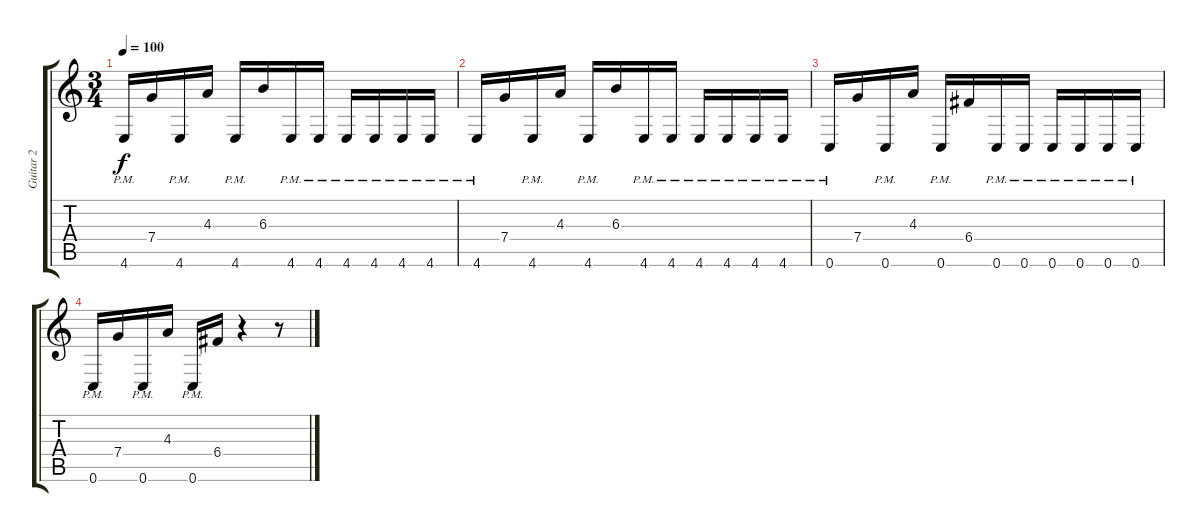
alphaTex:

\track ("Guitar 2" "Guitar 2") {instrument distortionguitar}
\staff {score tabs}
\tuning (D4 A3 F3 C3 G2 C2) {hide}
\ts (3 4)
\tempo 100
\clef g2
\ks c
4.6{pm}.16{dy f} 7.4.16 4.6{pm}.16 4.3.16 4.6{pm}.16 6.3.16 4.6{pm}.16 4.6{pm}.16 4.6{pm}.16 4.6{pm}.16 4.6{pm}.16 4.6{pm}.16 |
4.6{pm}.16 7.4.16 4.6{pm}.16 4.3.16 4.6{pm}.16 6.3.16 4.6{pm}.16 4.6{pm}.16 4.6{pm}.16 4.6{pm}.16 4.6{pm}.16 4.6{pm}.16 |
0.6{pm}.16 7.4.16 0.6{pm}.16 4.3.16 0.6{pm}.16 6.4.16 0.6{pm}.16 0.6{pm}.16 0.6{pm}.16 0.6{pm}.16 0.6{pm}.16 0.6{pm}.16 |
0.6{pm}.16 7.4.16 0.6{pm}.16 4.3.16 0.6{pm}.16 6.4.16 r.4 r.8
